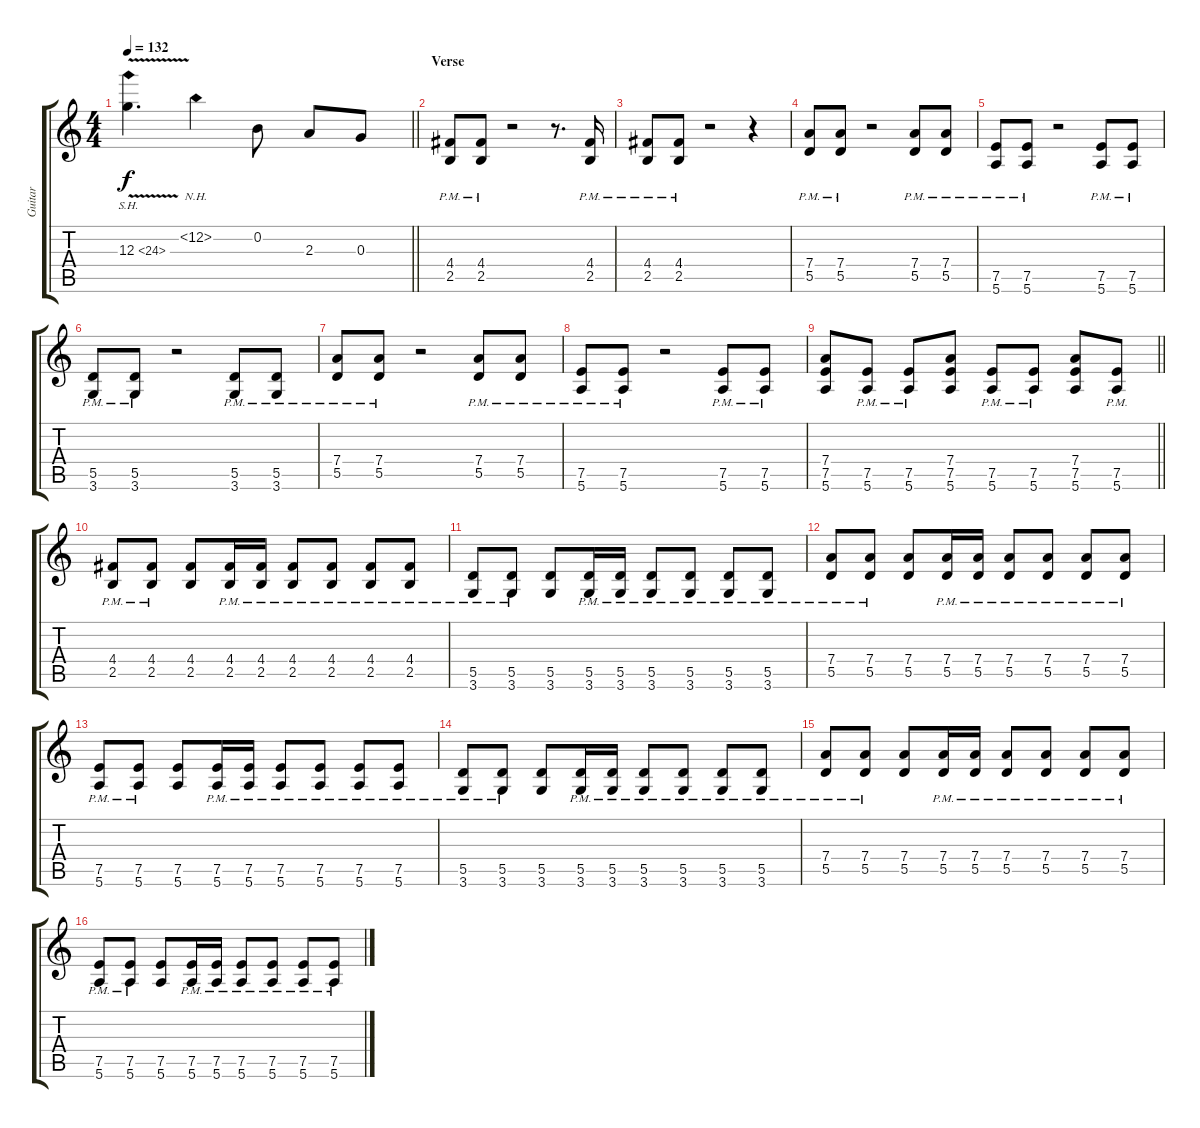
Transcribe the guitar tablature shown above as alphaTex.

\track ("Guitar" "Guitar") {instrument distortionguitar}
\staff {score tabs}
\tuning (E4 B3 G3 D3 A2 E2) {hide}
\ts (4 4)
\tempo 132
\clef g2
\barLineRight lightlight
\ks c
12.3{sh 12 v}.4{d dy f} 1.2{nh}.4 0.2.8 2.3.8 0.3.8 |
\section ("" "Verse ")
(4.4{pm} 2.5{pm}).8 (4.4{pm} 2.5{pm}).8 r.2 r.8{d} (4.4{pm} 2.5{pm}).16 |
(4.4{pm} 2.5{pm}).8 (4.4{pm} 2.5{pm}).8 r.2 r.4 |
(7.4{pm} 5.5{pm}).8 (7.4{pm} 5.5{pm}).8 r.2 (7.4{pm} 5.5{pm}).8 (7.4{pm} 5.5{pm}).8 |
(7.5{pm} 5.6{pm}).8 (7.5{pm} 5.6{pm}).8 r.2 (7.5{pm} 5.6{pm}).8 (7.5{pm} 5.6{pm}).8 |
(5.5{pm} 3.6{pm}).8 (5.5{pm} 3.6{pm}).8 r.2 (5.5{pm} 3.6{pm}).8 (5.5{pm} 3.6{pm}).8 |
(7.4{pm} 5.5{pm}).8 (7.4{pm} 5.5{pm}).8 r.2 (7.4{pm} 5.5{pm}).8 (7.4{pm} 5.5{pm}).8 |
(7.5{pm} 5.6{pm}).8 (7.5{pm} 5.6{pm}).8 r.2 (7.5{pm} 5.6{pm}).8 (7.5{pm} 5.6{pm}).8 |
\barLineRight lightlight
(7.4 7.5 5.6).8 (7.5{pm} 5.6{pm}).8 (7.5{pm} 5.6{pm}).8 (7.4 7.5 5.6).8 (7.5{pm} 5.6{pm}).8 (7.5{pm} 5.6{pm}).8 (7.4 7.5 5.6).8 (7.5{pm} 5.6{pm}).8 |
\section ("" "")
(4.4{pm} 2.5{pm}).8 (4.4{pm} 2.5{pm}).8 (4.4 2.5).8 (4.4{pm} 2.5{pm}).16 (4.4{pm} 2.5{pm}).16 (4.4{pm} 2.5{pm}).8 (4.4{pm} 2.5{pm}).8 (4.4{pm} 2.5{pm}).8 (4.4{pm} 2.5{pm}).8 |
(5.5{pm} 3.6{pm}).8 (5.5{pm} 3.6{pm}).8 (5.5 3.6).8 (5.5{pm} 3.6{pm}).16 (5.5{pm} 3.6{pm}).16 (5.5{pm} 3.6{pm}).8 (5.5{pm} 3.6{pm}).8 (5.5{pm} 3.6{pm}).8 (5.5{pm} 3.6{pm}).8 |
(7.4{pm} 5.5{pm}).8 (7.4{pm} 5.5{pm}).8 (7.4 5.5).8 (7.4{pm} 5.5{pm}).16 (7.4{pm} 5.5{pm}).16 (7.4{pm} 5.5{pm}).8 (7.4{pm} 5.5{pm}).8 (7.4{pm} 5.5{pm}).8 (7.4{pm} 5.5{pm}).8 |
(7.5{pm} 5.6{pm}).8 (7.5{pm} 5.6{pm}).8 (7.5 5.6).8 (7.5{pm} 5.6{pm}).16 (7.5{pm} 5.6{pm}).16 (7.5{pm} 5.6{pm}).8 (7.5{pm} 5.6{pm}).8 (7.5{pm} 5.6{pm}).8 (7.5{pm} 5.6{pm}).8 |
(5.5{pm} 3.6{pm}).8 (5.5{pm} 3.6{pm}).8 (5.5 3.6).8 (5.5{pm} 3.6{pm}).16 (5.5{pm} 3.6{pm}).16 (5.5{pm} 3.6{pm}).8 (5.5{pm} 3.6{pm}).8 (5.5{pm} 3.6{pm}).8 (5.5{pm} 3.6{pm}).8 |
(7.4{pm} 5.5{pm}).8 (7.4{pm} 5.5{pm}).8 (7.4 5.5).8 (7.4{pm} 5.5{pm}).16 (7.4{pm} 5.5{pm}).16 (7.4{pm} 5.5{pm}).8 (7.4{pm} 5.5{pm}).8 (7.4{pm} 5.5{pm}).8 (7.4{pm} 5.5{pm}).8 |
(7.5{pm} 5.6{pm}).8 (7.5{pm} 5.6{pm}).8 (7.5 5.6).8 (7.5{pm} 5.6{pm}).16 (7.5{pm} 5.6{pm}).16 (7.5{pm} 5.6{pm}).8 (7.5{pm} 5.6{pm}).8 (7.5{pm} 5.6{pm}).8 (7.5{pm} 5.6{pm}).8
